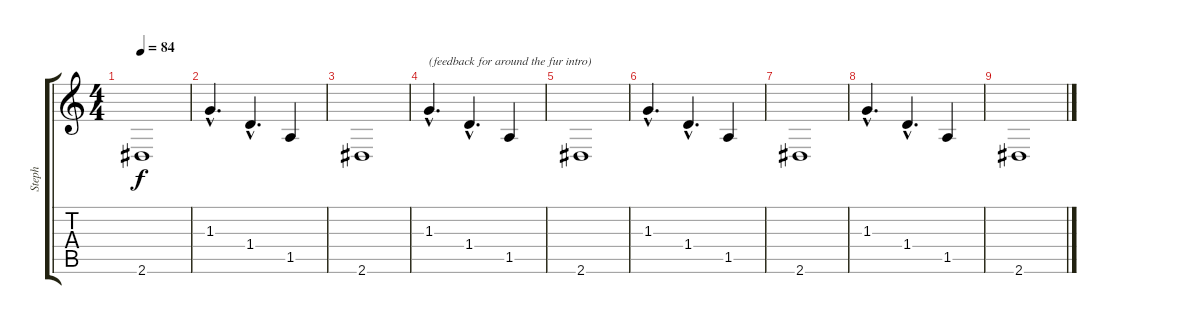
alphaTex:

\track ("Steph" "Steph") {instrument distortionguitar}
\staff {score tabs}
\tuning (Eb4 Bb3 Gb3 Db3 Ab2 Db2) {hide}
\ts (4 4)
\tempo 84
\clef g2
\ks c
2.6.1{dy f} |
1.3{hac}.4{d} 1.4{hac}.4{d} 1.5.4 |
2.6.1 |
1.3{hac}.4{d txt "(feedback for around the fur intro)"} 1.4{hac}.4{d} 1.5.4 |
2.6.1 |
1.3{hac}.4{d} 1.4{hac}.4{d} 1.5.4 |
2.6.1 |
1.3{hac}.4{d} 1.4{hac}.4{d} 1.5.4 |
2.6.1
